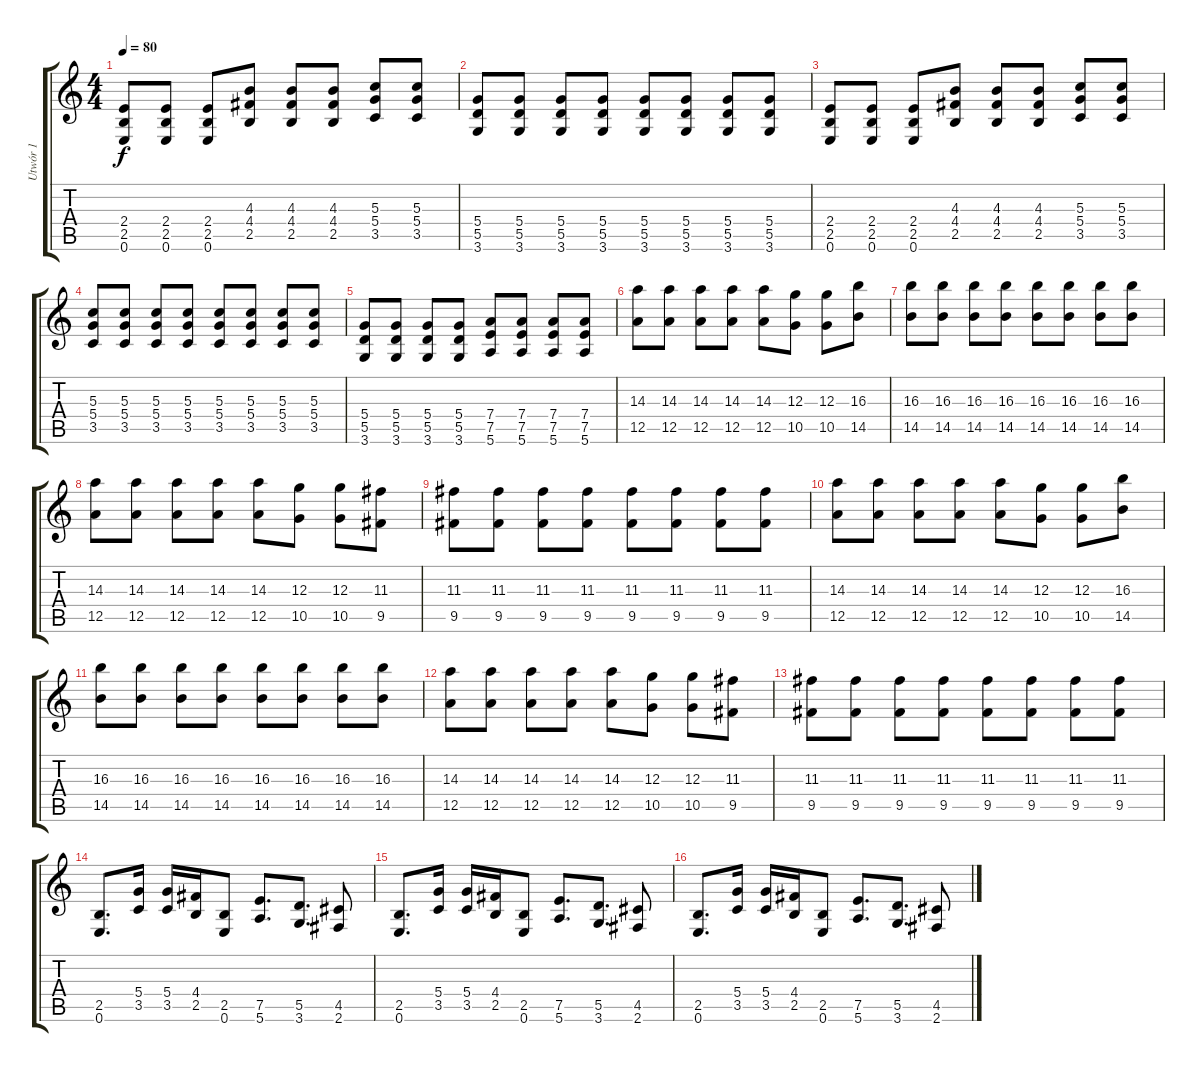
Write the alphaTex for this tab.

\track ("Utwór 1" "Utwór 1") {instrument electricguitarclean}
\staff {score tabs}
\tuning (E4 B3 G3 D3 A2 E2) {hide}
\ts (4 4)
\tempo 80
\clef g2
\ks c
(2.4 2.5 0.6).8{dy f} (2.4 2.5 0.6).8 (2.4 2.5 0.6).8 (4.3 4.4 2.5).8 (4.3 4.4 2.5).8 (4.3 4.4 2.5).8 (5.3 5.4 3.5).8 (5.3 5.4 3.5).8 |
(5.4 5.5 3.6).8 (5.4 5.5 3.6).8 (5.4 5.5 3.6).8 (5.4 5.5 3.6).8 (5.4 5.5 3.6).8 (5.4 5.5 3.6).8 (5.4 5.5 3.6).8 (5.4 5.5 3.6).8 |
(2.4 2.5 0.6).8 (2.4 2.5 0.6).8 (2.4 2.5 0.6).8 (4.3 4.4 2.5).8 (4.3 4.4 2.5).8 (4.3 4.4 2.5).8 (5.3 5.4 3.5).8 (5.3 5.4 3.5).8 |
(5.3 5.4 3.5).8 (5.3 5.4 3.5).8 (5.3 5.4 3.5).8 (5.3 5.4 3.5).8 (5.3 5.4 3.5).8 (5.3 5.4 3.5).8 (5.3 5.4 3.5).8 (5.3 5.4 3.5).8 |
(5.4 5.5 3.6).8 (5.4 5.5 3.6).8 (5.4 5.5 3.6).8 (5.4 5.5 3.6).8 (7.4 7.5 5.6).8 (7.4 7.5 5.6).8 (7.4 7.5 5.6).8 (7.4 7.5 5.6).8 |
(14.3 12.5).8 (14.3 12.5).8 (14.3 12.5).8 (14.3 12.5).8 (14.3 12.5).8 (12.3 10.5).8 (12.3 10.5).8 (16.3 14.5).8 |
(16.3 14.5).8 (16.3 14.5).8 (16.3 14.5).8 (16.3 14.5).8 (16.3 14.5).8 (16.3 14.5).8 (16.3 14.5).8 (16.3 14.5).8 |
(14.3 12.5).8 (14.3 12.5).8 (14.3 12.5).8 (14.3 12.5).8 (14.3 12.5).8 (12.3 10.5).8 (12.3 10.5).8 (11.3 9.5).8 |
(11.3 9.5).8 (11.3 9.5).8 (11.3 9.5).8 (11.3 9.5).8 (11.3 9.5).8 (11.3 9.5).8 (11.3 9.5).8 (11.3 9.5).8 |
(14.3 12.5).8 (14.3 12.5).8 (14.3 12.5).8 (14.3 12.5).8 (14.3 12.5).8 (12.3 10.5).8 (12.3 10.5).8 (16.3 14.5).8 |
(16.3 14.5).8 (16.3 14.5).8 (16.3 14.5).8 (16.3 14.5).8 (16.3 14.5).8 (16.3 14.5).8 (16.3 14.5).8 (16.3 14.5).8 |
(14.3 12.5).8 (14.3 12.5).8 (14.3 12.5).8 (14.3 12.5).8 (14.3 12.5).8 (12.3 10.5).8 (12.3 10.5).8 (11.3 9.5).8 |
(11.3 9.5).8 (11.3 9.5).8 (11.3 9.5).8 (11.3 9.5).8 (11.3 9.5).8 (11.3 9.5).8 (11.3 9.5).8 (11.3 9.5).8 |
(2.5 0.6).8{d} (5.4 3.5).16 (5.4 3.5).16 (4.4 2.5).16 (2.5 0.6).8 (7.5 5.6).8{d} (5.5 3.6).8{d} (4.5 2.6).8 |
(2.5 0.6).8{d} (5.4 3.5).16 (5.4 3.5).16 (4.4 2.5).16 (2.5 0.6).8 (7.5 5.6).8{d} (5.5 3.6).8{d} (4.5 2.6).8 |
(2.5 0.6).8{d} (5.4 3.5).16 (5.4 3.5).16 (4.4 2.5).16 (2.5 0.6).8 (7.5 5.6).8{d} (5.5 3.6).8{d} (4.5 2.6).8
